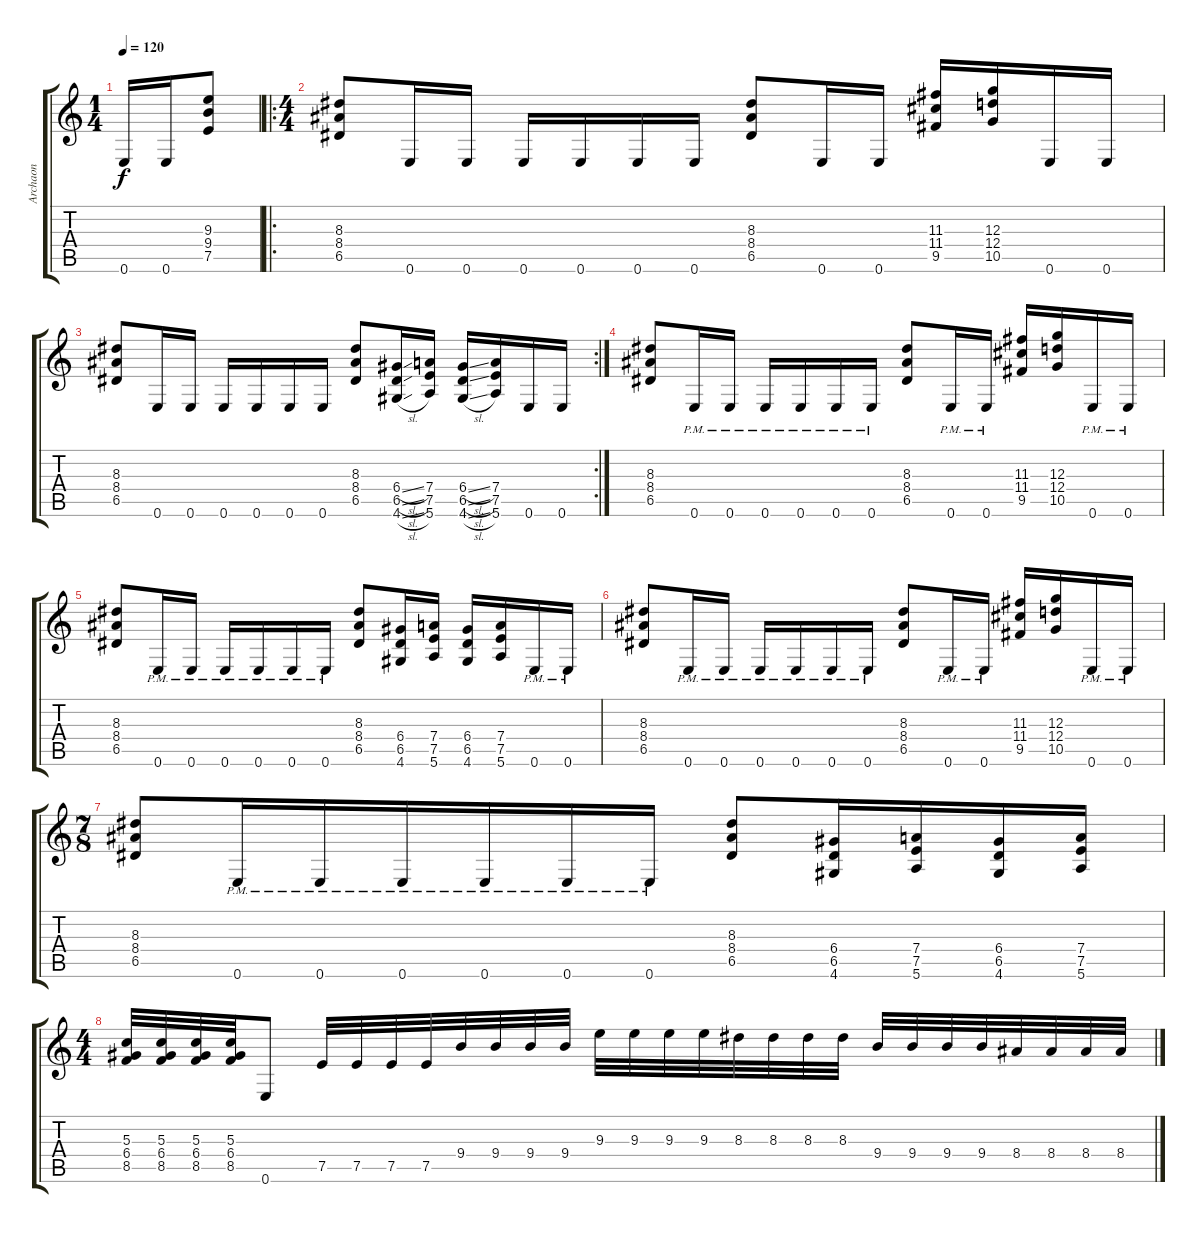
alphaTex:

\track ("Archaon" "Archaon") {instrument distortionguitar}
\staff {score tabs}
\tuning (E4 B3 G3 D3 A2 E2) {hide}
\ts (1 4)
\tempo 120
\clef g2
\ks c
0.6.16{dy f} 0.6.16 (9.3 9.4 7.5).8 |
\ro
\ts (4 4)
(8.3 8.4 6.5).8 0.6.16 0.6.16 0.6.16 0.6.16 0.6.16 0.6.16 (8.3 8.4 6.5).8 0.6.16 0.6.16 (11.3 11.4 9.5).16 (12.3 12.4 10.5).16 0.6.16 0.6.16 |
\rc 2
(8.3 8.4 6.5).8 0.6.16 0.6.16 0.6.16 0.6.16 0.6.16 0.6.16 (8.3 8.4 6.5).8 (6.4{sl} 6.5{sl} 4.6{sl}).16 (7.4 7.5 5.6).16 (6.4{sl} 6.5{sl} 4.6{sl}).16 (7.4 7.5 5.6).16 0.6.16 0.6.16 |
(8.3 8.4 6.5).8 0.6{pm}.16 0.6{pm}.16 0.6{pm}.16 0.6{pm}.16 0.6{pm}.16 0.6{pm}.16 (8.3 8.4 6.5).8 0.6{pm}.16 0.6{pm}.16 (11.3 11.4 9.5).16 (12.3 12.4 10.5).16 0.6{pm}.16 0.6{pm}.16 |
(8.3 8.4 6.5).8 0.6{pm}.16 0.6{pm}.16 0.6{pm}.16 0.6{pm}.16 0.6{pm}.16 0.6{pm}.16 (8.3 8.4 6.5).8 (6.4 6.5 4.6).16 (7.4 7.5 5.6).16 (6.4 6.5 4.6).16 (7.4 7.5 5.6).16 0.6{pm}.16 0.6{pm}.16 |
(8.3 8.4 6.5).8 0.6{pm}.16 0.6{pm}.16 0.6{pm}.16 0.6{pm}.16 0.6{pm}.16 0.6{pm}.16 (8.3 8.4 6.5).8 0.6{pm}.16 0.6{pm}.16 (11.3 11.4 9.5).16 (12.3 12.4 10.5).16 0.6{pm}.16 0.6{pm}.16 |
\ts (7 8)
(8.3 8.4 6.5).8 0.6{pm}.16 0.6{pm}.16 0.6{pm}.16 0.6{pm}.16 0.6{pm}.16 0.6{pm}.16 (8.3 8.4 6.5).8 (6.4 6.5 4.6).16 (7.4 7.5 5.6).16 (6.4 6.5 4.6).16 (7.4 7.5 5.6).16 |
\ts (4 4)
(5.3 6.4 8.5).32 (5.3 6.4 8.5).32 (5.3 6.4 8.5).32 (5.3 6.4 8.5).32 0.6.8 7.5.32 7.5.32 7.5.32 7.5.32 9.4.32 9.4.32 9.4.32 9.4.32 9.3.32 9.3.32 9.3.32 9.3.32 8.3.32 8.3.32 8.3.32 8.3.32 9.4.32 9.4.32 9.4.32 9.4.32 8.4.32 8.4.32 8.4.32 8.4.32
